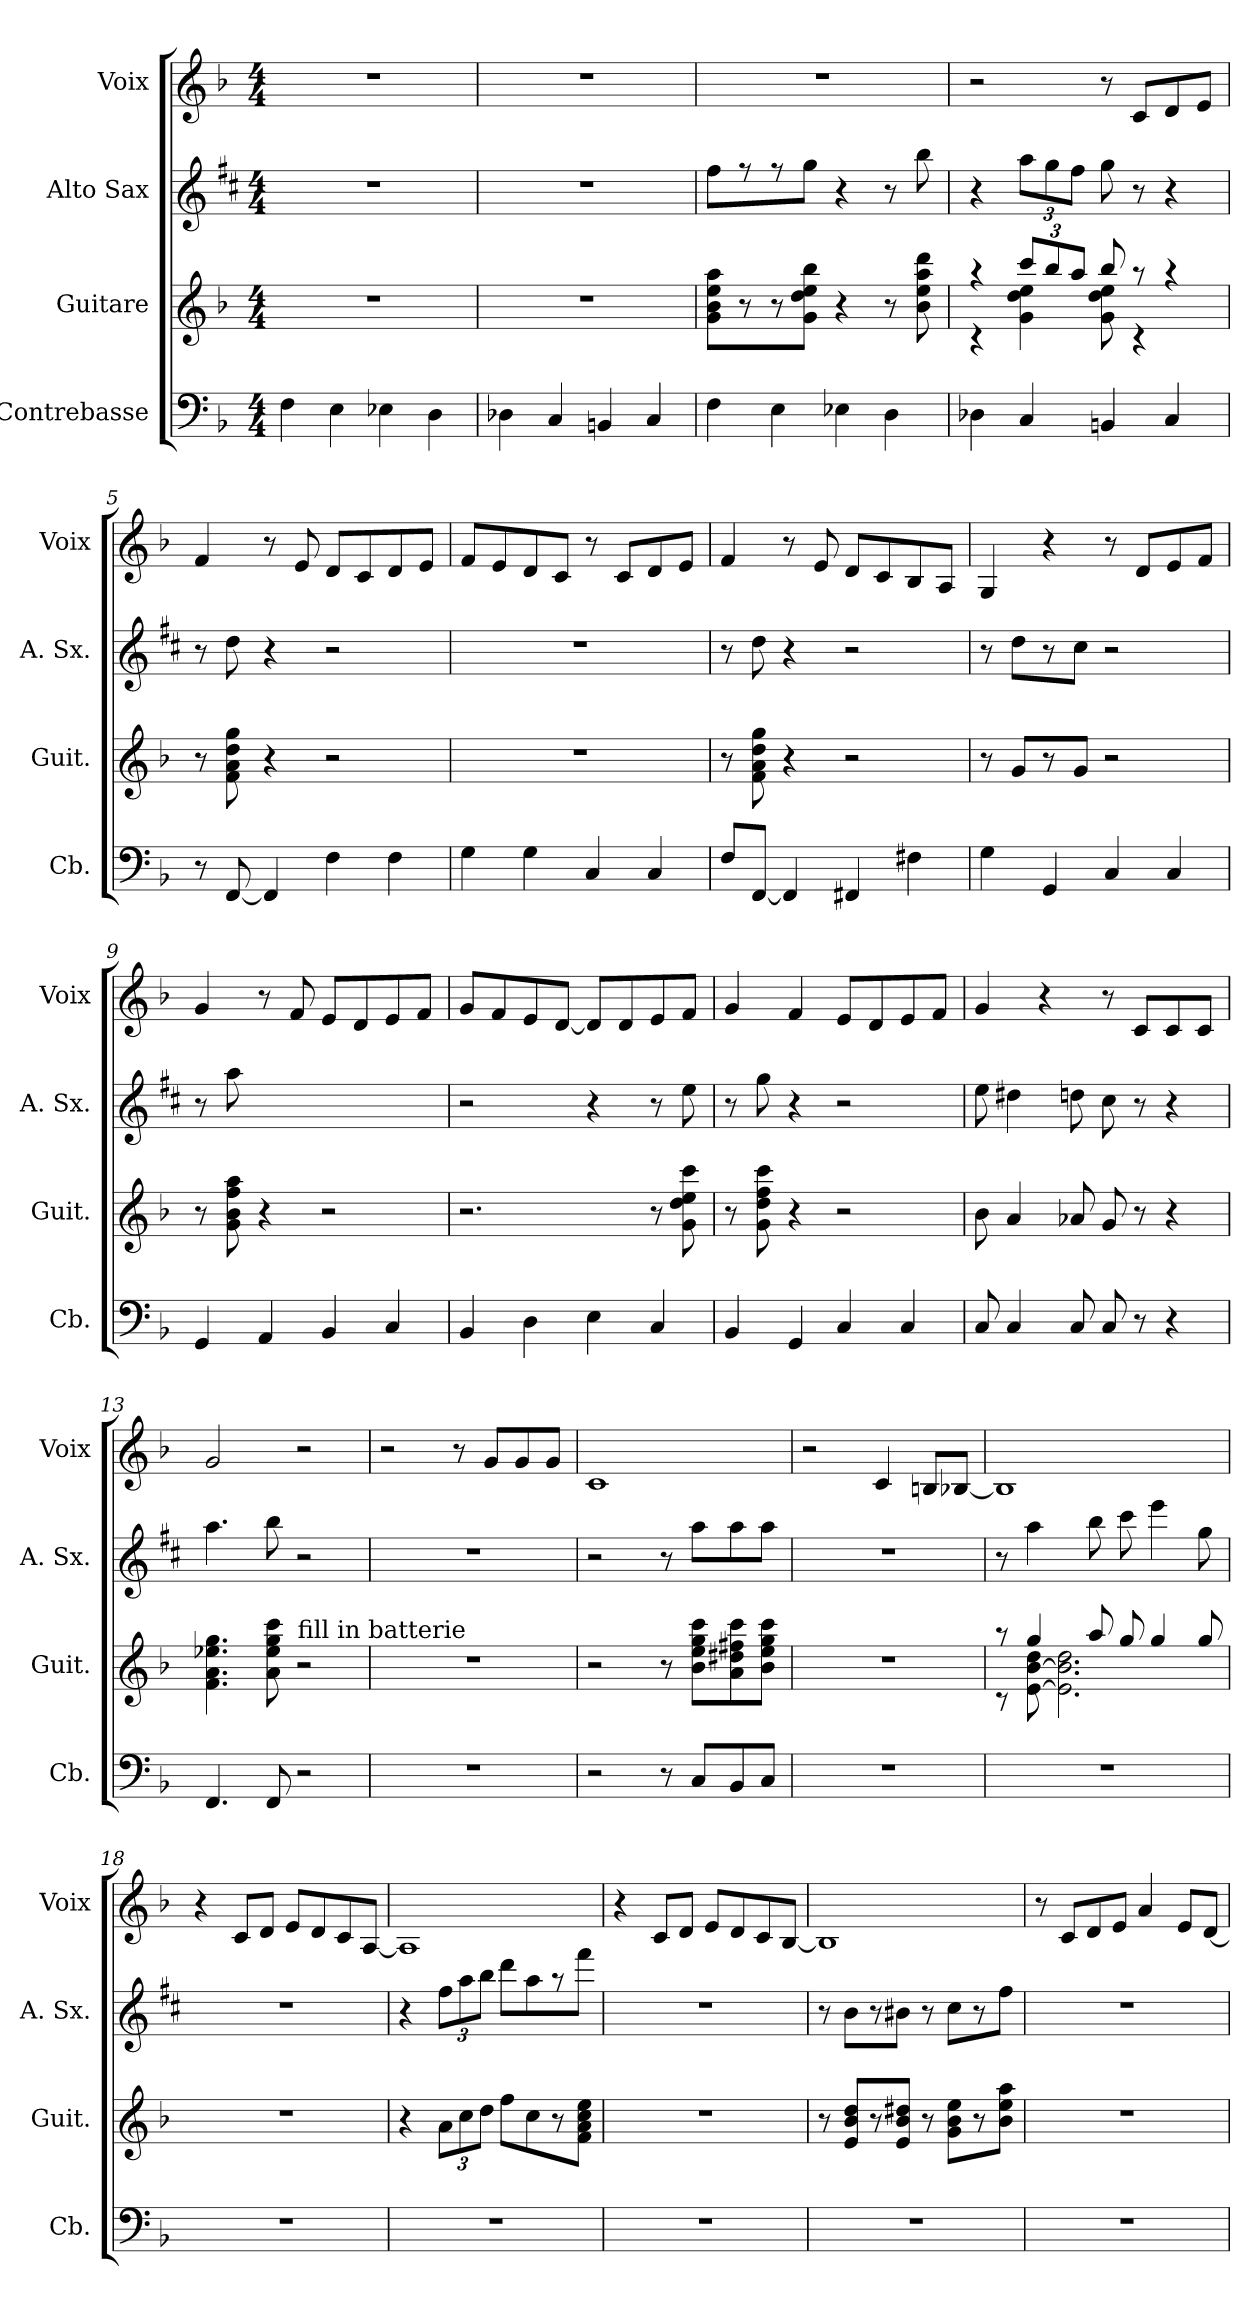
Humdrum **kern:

**kern	**kern	**kern	**kern
*part4	*part3	*part2	*part1
*staff4	*staff3	*staff2	*staff1
*I"Contrebasse	*I"Guitare	*I"Alto Sax	*I"Voix
*I'Cb.	*I'Guit.	*I'A. Sx.	*I'Voix
*clefF4	*clefG2	*clefG2	*clefG2
*ITrd7c12	*ITrd7c12	*ITrd5c9	*
*k[b-]	*k[b-]	*k[b-]	*k[b-]
*F:	*F:	*F:	*F:
*M4/4	*M4/4	*M4/4	*M4/4
=1	=1	=1	=1
4FF\	1r	1r	1r
4EE\	.	.	.
4EE-X\	.	.	.
4DD\	.	.	.
=2	=2	=2	=2
4DD-X\	1r	1r	1r
4CC/	.	.	.
4BBBn/	.	.	.
4CC/	.	.	.
=3	=3	=3	=3
4FF\	8G\ 8B-\ 8e\ 8a\L	8a\L	1r
.	8r	8r	.
4EE\	8r	8r	.
.	8G\ 8d\ 8e\ 8b-\J	8b-\J	.
4EE-X\	4r	4r	.
4DD\	8r	8r	.
.	8B-\ 8e\ 8a\ 8dd\	8dd\	.
=4	=4	=4	=4
*	*^	*	*
4DD-X\	4raa	4rc	4r	2r
4CC/	4G\ 4d\ 4e\	12cc/L	12cc\L	.
.	.	12b-/	12b-\	.
.	.	12a/J	12a\J	.
4BBBn/	8G\ 8d\ 8e\	8b-/	8b-\	8r
.	8raa	4rc	8r	8c/L
4CC/	4raa	.	4r	8d/
.	.	8ryy	.	8e/J
*	*v	*v	*	*
!!LO:LB:g=z
=5	=5	=5	=5
8r	8r	8r	4f/
[8FFF/	8F\ 8A\ 8d\ 8g\	8f\	.
4FFF/]	4r	4r	8r
.	.	.	8e/
4FF\	2r	2r	8d/L
.	.	.	8c/
4FF\	.	.	8d/
.	.	.	8e/J
=6	=6	=6	=6
4GG\	1r	1r	8f/L
.	.	.	8e/
4GG\	.	.	8d/
.	.	.	8c/J
4CC/	.	.	8r
.	.	.	8c/L
4CC/	.	.	8d/
.	.	.	8e/J
=7	=7	=7	=7
8FF/L	8r	8r	4f/
[8FFF/J	8F\ 8A\ 8d\ 8g\	8f\	.
4FFF/]	4r	4r	8r
.	.	.	8e/
4FFF#X/	2r	2r	8d/L
.	.	.	8c/
4FF#X\	.	.	8B-/
.	.	.	8A/J
=8	=8	=8	=8
4GG\	8r	8r	4G/
.	8G/L	8f\L	.
4GGG/	8r	8r	4r
.	8G/J	8e\J	.
4CC/	2r	2r	8r
.	.	.	8d/L
4CC/	.	.	8e/
.	.	.	8f/J
!!LO:LB:g=z
=9	=9	=9	=9
4GGG/	8r	8r	4g/
.	8G\ 8B-\ 8f\ 8a\	8cc\	.
4AAA/	4r	2.ryy	8r
.	.	.	8f/
4BBB-/	2r	.	8e/L
.	.	.	8d/
4CC/	.	.	8e/
.	.	.	8f/J
=10	=10	=10	=10
4BBB-/	2.r	2r	8g/L
.	.	.	8f/
4DD\	.	.	8e/
.	.	.	[8d/J
4EE\	.	4r	8d/L]
.	.	.	8d/
4CC/	8r	8r	8e/
.	8G\ 8d\ 8e\ 8cc\	8g\	8f/J
=11	=11	=11	=11
4BBB-/	8r	8r	4g/
.	8G\ 8d\ 8f\ 8cc\	8b-\	.
4GGG/	4r	4r	4f/
4CC/	2r	2r	8e/L
.	.	.	8d/
4CC/	.	.	8e/
.	.	.	8f/J
=12	=12	=12	=12
8CC/	8B-\	8g\	4g/
4CC/	4A/	4f#X\	.
.	.	.	4r
8CC/	8A-X/	8fn\	.
8CC/	8G/	8e\	8r
8r	8r	8r	8c/L
4r	4r	4r	8c/
.	.	.	8c/J
!!LO:PB:g=z
=13	=13	=13	=13
4.FFF/	4.F\ 4.A\ 4.e-X\ 4.g\	4.cc\	2g/
8FFF/	8A\ 8e-\ 8g\ 8cc\	8dd\	.
!	!LO:TX:a:t=fill in batterie	!	!
2r	2r	2r	2r
=14	=14	=14	=14
1r	1r	1r	2r
.	.	.	8r
.	.	.	8g/L
.	.	.	8g/
.	.	.	8g/J
=15	=15	=15	=15
2r	2r	2r	1c
8r	8r	8r	.
8CC/L	8B-\ 8e\ 8g\ 8cc\L	8cc\L	.
8BBB-/	8A\ 8d#X\ 8f#X\ 8cc\	8cc\	.
8CC/J	8B-\ 8e\ 8g\ 8cc\J	8cc\J	.
=16	=16	=16	=16
1r	1r	1r	2r
.	.	.	4c/
.	.	.	8Bn/L
.	.	.	[8B-X/J
!!LO:LB:g=z
=17	=17	=17	=17
*	*^	*	*
1r	8raa	8rc	8r	1B-]
.	[<8E\ [<8B-\ 8d\	4g/	4cc\	.
.	2.E\] 2.B-\] 2.d\	.	.	.
.	.	8a/	8dd\	.
.	.	8g/	8ee\	.
.	.	4g/	4gg\	.
.	.	8g/	8b-\	.
*	*v	*v	*	*
=18	=18	=18	=18
1r	1r	1r	4r
.	.	.	8c/L
.	.	.	8d/J
.	.	.	8e/L
.	.	.	8d/
.	.	.	8c/
.	.	.	[8A/J
=19	=19	=19	=19
1r	4r	4r	1A]
.	12A\L	12a\L	.
.	12c\	12cc\	.
.	12d\J	12dd\J	.
.	8f\L	8ff\L	.
.	8c\	8cc\	.
.	8r	8r	.
.	8F\ 8A\ 8c\ 8e\J	8aa\J	.
=20	=20	=20	=20
1r	1r	1r	4r
.	.	.	8c/L
.	.	.	8d/J
.	.	.	8e/L
.	.	.	8d/
.	.	.	8c/
.	.	.	[8B-/J
!!LO:LB:g=z
=21	=21	=21	=21
1r	8r	8r	1B-]
.	8E/ 8B-/ 8d/L	8d\L	.
.	8r	8r	.
.	8E/ 8B-/ 8d#X/J	8d#X\J	.
.	8r	8r	.
.	8G\ 8B-\ 8e\L	8e\L	.
.	8r	8r	.
.	8B-\ 8e\ 8a\J	8a\J	.
=22	=22	=22	=22
1r	1r	1r	8r
.	.	.	8c/L
.	.	.	8d/
.	.	.	8e/J
.	.	.	4a/
.	.	.	8e/L
.	.	.	[8d/J
=	=	=	=
*-	*-	*-	*-
